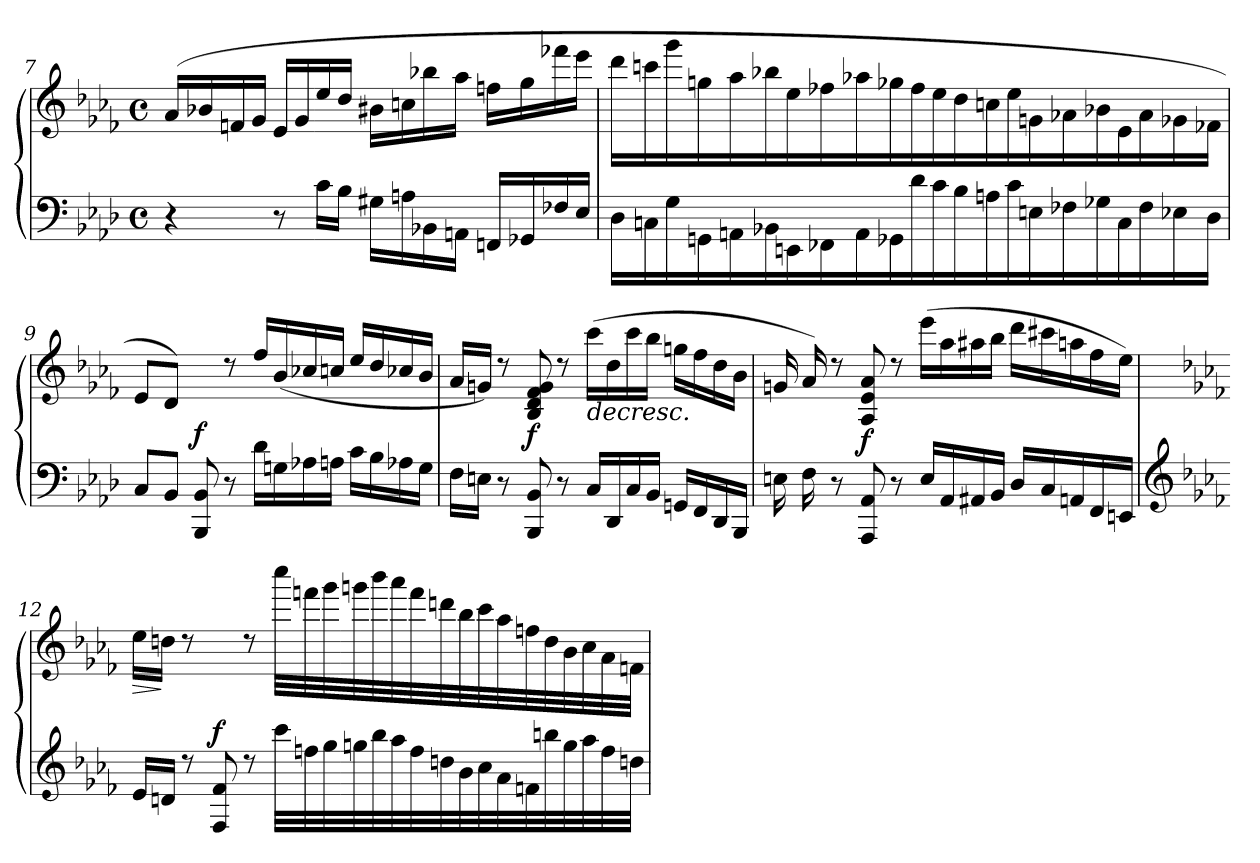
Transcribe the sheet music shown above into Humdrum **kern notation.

**kern	**kern	**dynam
*part1	*part1	*part1
*staff2	*staff1	*staff1/2
!!LO:LB:g=z
*clefF4	*clefG3	*
*k[b-e-a-d-]	*k[b-e-a-d-]	*
*M4/4	*M4/4	*
*met(c)	*met(c)	*
=7	=7	=7
4r	(>16f/LL	.
.	16g-X/	.
.	16dn/	.
.	16e-/JJ	.
8r	16c/LL	.
.	16e-/	.
16c\LL	16cc/	.
16B-\JJ	16b-/JJ	.
16G#X\LL	16g#X\LL	.
16An\	16an\	.
16BB-X\	16gg-X\	.
16AA\JJ	16ff\JJ	.
16FFn/LL	16ddn\LL	.
16GG-/	16ee-\	.
16F-X/	16ddd-X\	.
16E-/JJ	16ccc\JJ	.
=8	=8	=8
16D-\LL	16bb-\LL	.
16Cn\	16aan\	.
16G\	16eee-\	.
16GGn\	16een\	.
16AA\	16ff\	.
16BB-X\	16gg-X\	.
16EE\	16cc\	.
16FF-X\	16dd-X\	.
16AA\	16ff-\	.
16GG-X\	16ee-X\	.
16d-\	16dd-\	.
16c\	16cc\	.
16B-\	16b-\	.
16An\	16an\	.
16c\	16cc\	.
16En\	16en\	.
16F-\	16f-\	.
16G-X\	16g-X\	.
16C\	16c\	.
16F-\	16f-\	.
16E-X\	16e-X\	.
16D-\JJ	16d-X\JJ	.
!!LO:LB:g=z
=9	=9	=9
8C/L	8c/L	.
8BB-/J	8B-/J)	.
!	!	!LO:DY:a=2
8BBB-/ 8BB-/	8ryy	f
8r	8rb	.
16d-\LL	16dd-/LL	.
16Gn\	(<16g/	.
16A-X\	16a-X/	.
16An\JJ	16an/JJ	.
16c\LL	16cc/LL	.
16B-\	16b-/	.
16A-X\	16a-X/	.
16G\JJ	16g/JJ	.
=10	=10	=10
16F\LL	16f/LL	.
16En\JJ	16en/JJ)	.
8r	8rb	.
!	!	!LO:DY:b
8BBB-/ 8BB-/	8G/ 8B-/ 8d-/ 8e/	f
8r	8rb	.
!	!	!LO:HP:b
16C/LL	(>16aa-\LL	>
16DD-/	16b-\	.
16C/	16aa-\	.
16BB-/JJ	16gg\JJ	.
16GGn/LL	16een\LL	.
16FF/	16dd-\	.
16DD-/	16b-\	.
16BBB-/JJ	16g\JJ	.
=11	=11	=11
16En\KK	16en/KK	.
16F\kk	16f/kk)	.
8r	8rb	.
!	!	!LO:DY:b
8AAA-/ 8AA-/	8F/ 8c/ 8f/	f
8r	8rb	.
16E/LL	(>16ccc\LL	.
16AA-/	16ff\	.
16AA#X/	16ff#X\	.
16BB-/JJ	16gg\JJ	.
16D-/LL	16bb-\LL	.
16C/	16aa#\	.
16AAn/	16ffn\	.
16FF/	16dd-\	.
16EE/JJ	16cc\JJ)	.
!!LO:PB:g=z
=12	=12	=12
*clefG3	*	*
*k[b-e-a-d-]	*k[b-e-a-d-]	*
!	!	!LO:HP:b
16c/LL	16cc\LL	>
16Bn/JJ	16bn\JJ	]
8rb	8rb	.
!	!	!LO:DY:a=2
8D-/ 8d-/	8ryy	f
8rb	8rb	.
32aa-\LLL	32aaa-\LLL	.
32ddn\	32dddn\	.
32ee-\	32eee-\	.
32een\	32eeen\	.
32gg\	32ggg\	.
32ff\	32fff\	.
32dd\	32ddd\	.
32bn\	32bbn\	.
32g\	32gg\	.
32a-\	32aa-\	.
32f\	32ff\	.
32dn\	32ddn\	.
32ggn\	32b\	.
32ee\	32g\	.
32ff\	32a-\	.
32dd\	32f\	.
32bn\JJJ	32d\JJJ	]
=	=	=
*-	*-	*-
